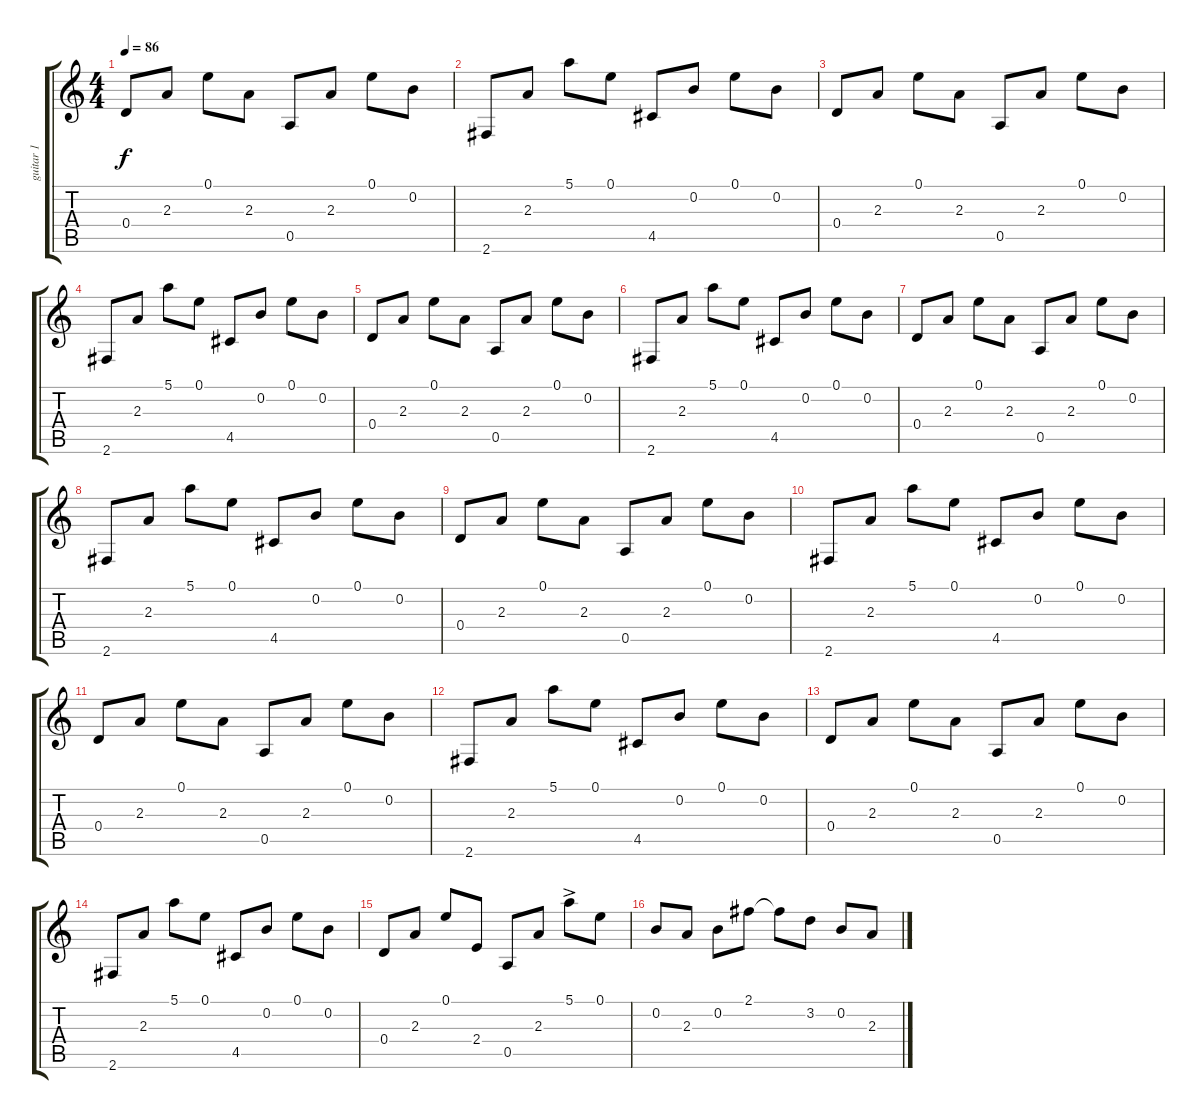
\track ("guitar 1" "guitar 1") {instrument acousticguitarsteel}
\staff {score tabs}
\tuning (E4 B3 G3 D3 A2 E2) {hide}
\ts (4 4)
\tempo 86
\clef g2
\ks c
0.4.8{dy f} 2.3.8 0.1.8 2.3.8 0.5.8 2.3.8 0.1.8 0.2.8 |
2.6.8 2.3.8 5.1.8 0.1.8 4.5.8 0.2.8 0.1.8 0.2.8 |
0.4.8 2.3.8 0.1.8 2.3.8 0.5.8 2.3.8 0.1.8 0.2.8 |
2.6.8 2.3.8 5.1.8 0.1.8 4.5.8 0.2.8 0.1.8 0.2.8 |
0.4.8 2.3.8 0.1.8 2.3.8 0.5.8 2.3.8 0.1.8 0.2.8 |
2.6.8 2.3.8 5.1.8 0.1.8 4.5.8 0.2.8 0.1.8 0.2.8 |
0.4.8 2.3.8 0.1.8 2.3.8 0.5.8 2.3.8 0.1.8 0.2.8 |
2.6.8 2.3.8 5.1.8 0.1.8 4.5.8 0.2.8 0.1.8 0.2.8 |
0.4.8 2.3.8 0.1.8 2.3.8 0.5.8 2.3.8 0.1.8 0.2.8 |
2.6.8 2.3.8 5.1.8 0.1.8 4.5.8 0.2.8 0.1.8 0.2.8 |
0.4.8 2.3.8 0.1.8 2.3.8 0.5.8 2.3.8 0.1.8 0.2.8 |
2.6.8 2.3.8 5.1.8 0.1.8 4.5.8 0.2.8 0.1.8 0.2.8 |
0.4.8 2.3.8 0.1.8 2.3.8 0.5.8 2.3.8 0.1.8 0.2.8 |
2.6.8 2.3.8 5.1.8 0.1.8 4.5.8 0.2.8 0.1.8 0.2.8 |
0.4.8 2.3.8 0.1.8 2.4.8 0.5.8 2.3.8 5.1{ac}.8 0.1.8 |
\section ("" "")
0.2.8 2.3.8 0.2.8 2.1.8 2.1{t}.8 3.2.8 0.2.8 2.3.8
